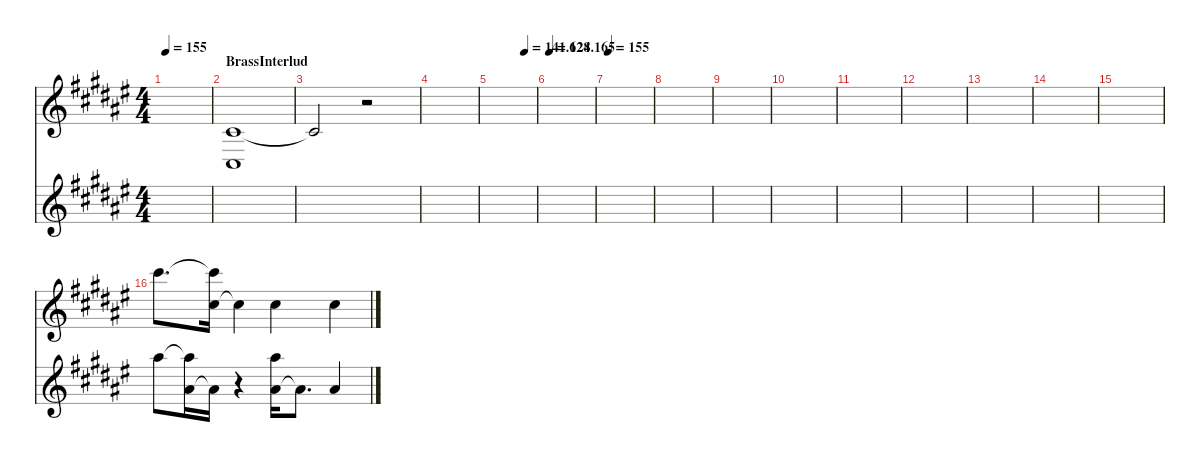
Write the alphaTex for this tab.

\hideDynamics
\bracketExtendMode nobrackets
\singleTrackTrackNamePolicy hidden
\multiTrackTrackNamePolicy hidden
\otherSystemsTrackNameOrientation horizontal
\track ("Piano" "E-Piano") {instrument electricgrandpiano}
\staff {score}
\tuning (E4 B3 G3 D3 A2 E2 B1)
\ts (4 4)
\tempo 155
\clef g2
\ks f#
|
\section ("" "BrassInterlud")
(4.5{acc #} 2.2{acc #}).1{dy mf beam Up} |
2.2{t acc #}.2{beam Up} r.2{beam Up} |
|
\tempo (141.624 0.75)
|
\tempo
128.165 |
\tempo (155 0.00625)
|
|
|
|
|
|
|
\scale
0.365854 |
\scale
0.170732 |
\scale
0.463415 21.1{acc #}.8{d beam Down} (18.3{acc #} 21.1{t acc #}).16{beam Down} 18.3{t acc #}.4{beam Down} 9.1{acc #}.4{dy p beam Down} 9.1{acc #}.4{beam Down}
\staff {score}
\tuning (E4 B3 G3 D3 A2 E2 B1)
\clef g2
\ottava regular
\simile none
\ks f#
|
|
|
|
|
|
|
|
|
|
|
|
|
|
|
18.1{acc #}.8{dy mp beam Down} (18.1{t acc #} 15.3{acc #}).16{beam Down} 15.3{t acc #}.16{beam Down} r.4{beam Down} (15.3{acc #} 18.1{acc #}).16{beam Down} 15.3{t acc #}.8{d beam Down} 20.4{acc #}.4{beam Up}
